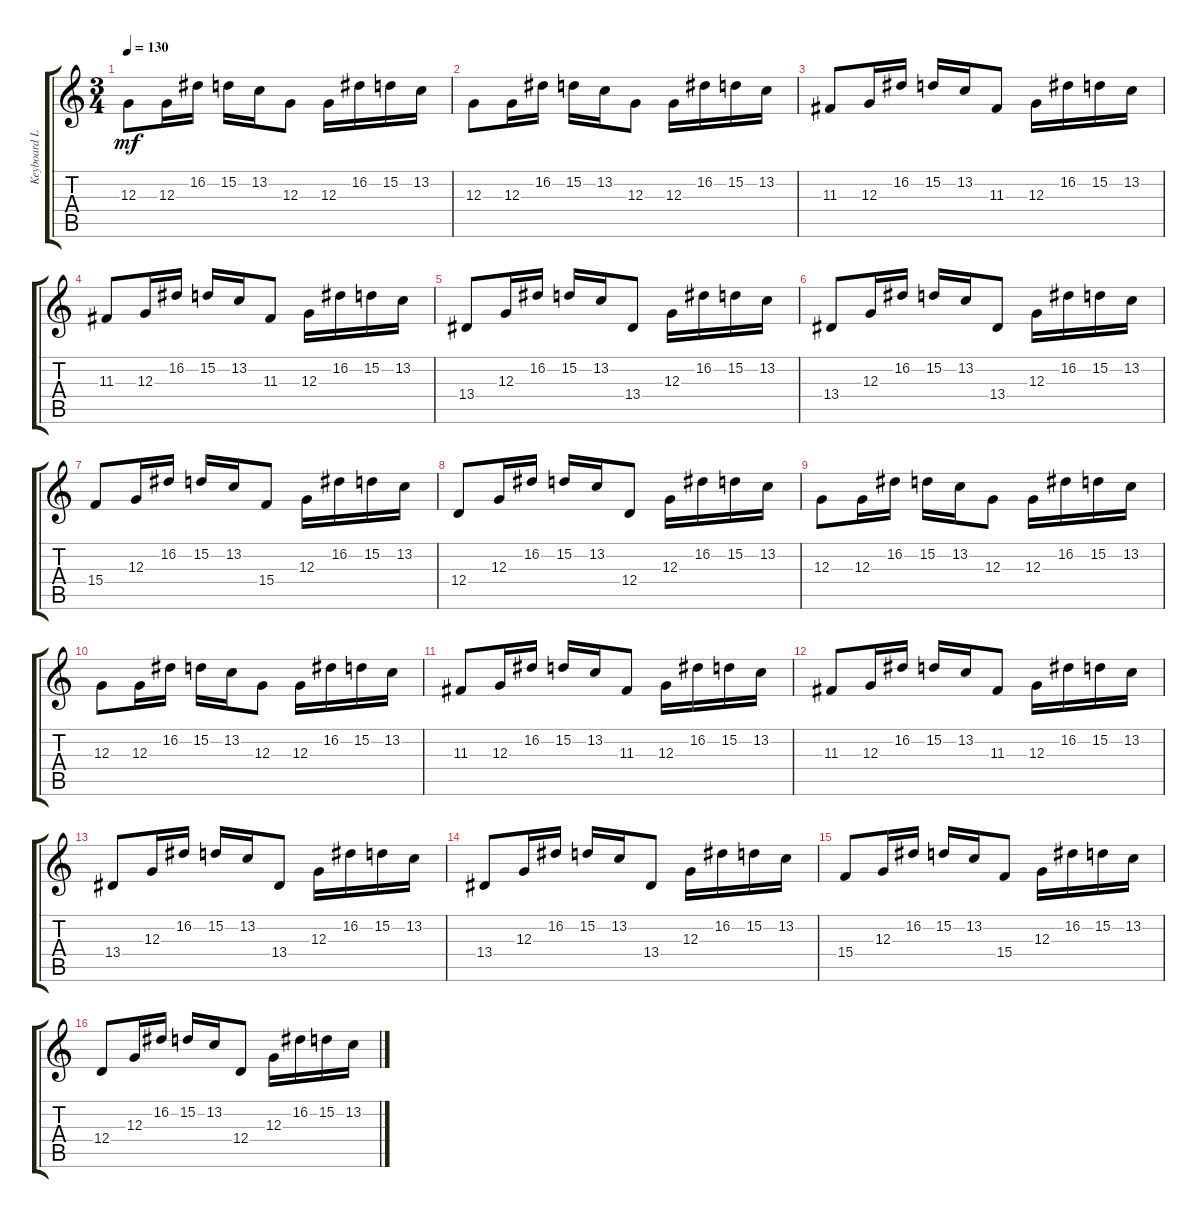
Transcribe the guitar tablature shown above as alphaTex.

\track ("Keyboard Lead" "Keyboard L") {instrument stringensemble1}
\staff {score tabs}
\tuning (E4 B3 G3 D3 A2 E2) {hide}
\ts (3 4)
\tempo 130
\clef g2
\ks c
12.3.8{dy mf} 12.3.16 16.2.16 15.2.16 13.2.16 12.3.8 12.3.16 16.2.16 15.2.16 13.2.16 |
12.3.8 12.3.16 16.2.16 15.2.16 13.2.16 12.3.8 12.3.16 16.2.16 15.2.16 13.2.16 |
11.3.8 12.3.16 16.2.16 15.2.16 13.2.16 11.3.8 12.3.16 16.2.16 15.2.16 13.2.16 |
11.3.8 12.3.16 16.2.16 15.2.16 13.2.16 11.3.8 12.3.16 16.2.16 15.2.16 13.2.16 |
13.4.8 12.3.16 16.2.16 15.2.16 13.2.16 13.4.8 12.3.16 16.2.16 15.2.16 13.2.16 |
13.4.8 12.3.16 16.2.16 15.2.16 13.2.16 13.4.8 12.3.16 16.2.16 15.2.16 13.2.16 |
15.4.8 12.3.16 16.2.16 15.2.16 13.2.16 15.4.8 12.3.16 16.2.16 15.2.16 13.2.16 |
12.4.8 12.3.16 16.2.16 15.2.16 13.2.16 12.4.8 12.3.16 16.2.16 15.2.16 13.2.16 |
12.3.8 12.3.16 16.2.16 15.2.16 13.2.16 12.3.8 12.3.16 16.2.16 15.2.16 13.2.16 |
12.3.8 12.3.16 16.2.16 15.2.16 13.2.16 12.3.8 12.3.16 16.2.16 15.2.16 13.2.16 |
11.3.8 12.3.16 16.2.16 15.2.16 13.2.16 11.3.8 12.3.16 16.2.16 15.2.16 13.2.16 |
11.3.8 12.3.16 16.2.16 15.2.16 13.2.16 11.3.8 12.3.16 16.2.16 15.2.16 13.2.16 |
13.4.8 12.3.16 16.2.16 15.2.16 13.2.16 13.4.8 12.3.16 16.2.16 15.2.16 13.2.16 |
13.4.8 12.3.16 16.2.16 15.2.16 13.2.16 13.4.8 12.3.16 16.2.16 15.2.16 13.2.16 |
15.4.8 12.3.16 16.2.16 15.2.16 13.2.16 15.4.8 12.3.16 16.2.16 15.2.16 13.2.16 |
12.4.8 12.3.16 16.2.16 15.2.16 13.2.16 12.4.8 12.3.16 16.2.16 15.2.16 13.2.16
